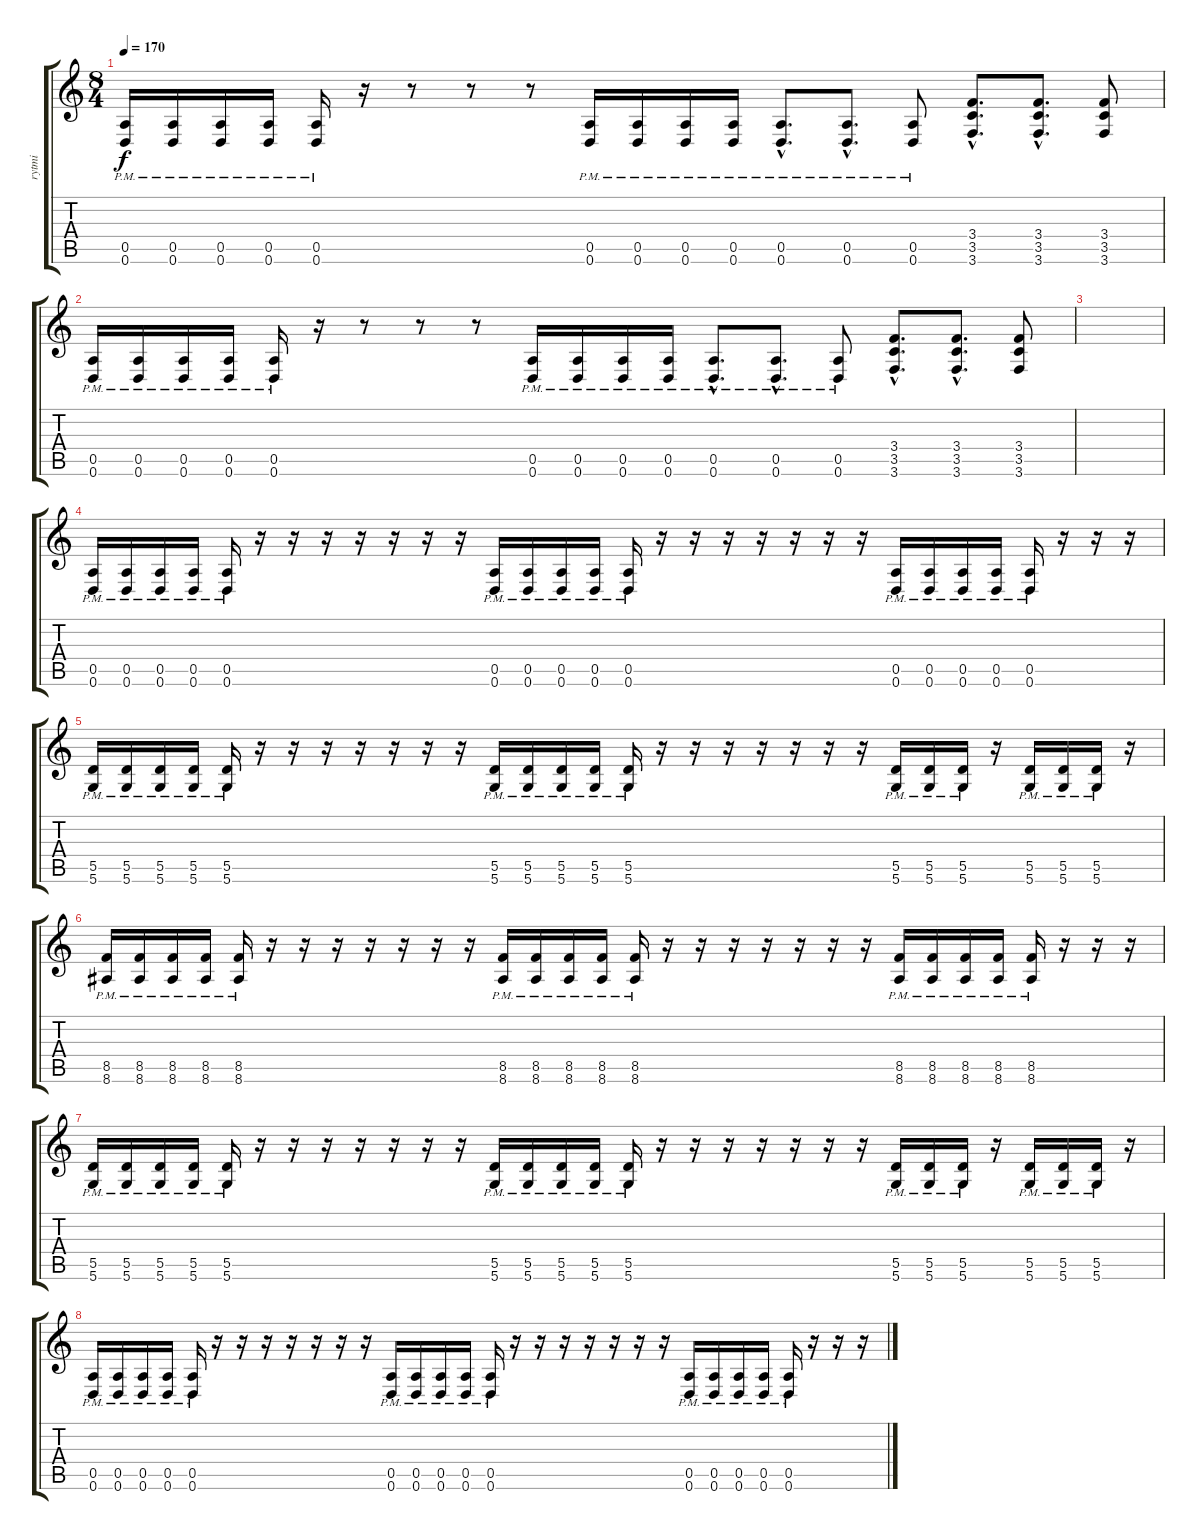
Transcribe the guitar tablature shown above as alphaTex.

\track ("rytmi" "rytmi") {instrument distortionguitar}
\staff {score tabs}
\tuning (E4 B3 G3 D3 A2 D2) {hide}
\ts (8 4)
\tempo 170
\clef g2
\ks c
(0.5{pm} 0.6{pm}).16{dy f} (0.5{pm} 0.6{pm}).16 (0.5{pm} 0.6{pm}).16 (0.5{pm} 0.6{pm}).16 (0.5{pm} 0.6{pm}).16 r.16 r.8 r.8 r.8 (0.5{pm} 0.6{pm}).16 (0.5{pm} 0.6{pm}).16 (0.5{pm} 0.6{pm}).16 (0.5{pm} 0.6{pm}).16 (0.5{hac pm} 0.6{pm}).8{d} (0.5{hac pm} 0.6{hac pm}).8{d} (0.5{pm} 0.6{pm}).8 (3.4{hac} 3.5{hac} 3.6{hac}).8{d} (3.4{hac} 3.5{hac} 3.6{hac}).8{d} (3.4 3.5 3.6).8 |
(0.5{pm} 0.6{pm}).16 (0.5{pm} 0.6{pm}).16 (0.5{pm} 0.6{pm}).16 (0.5{pm} 0.6{pm}).16 (0.5{pm} 0.6{pm}).16 r.16 r.8 r.8 r.8 (0.5{pm} 0.6{pm}).16 (0.5{pm} 0.6{pm}).16 (0.5{pm} 0.6{pm}).16 (0.5{pm} 0.6{pm}).16 (0.5{hac pm} 0.6{pm}).8{d} (0.5{hac pm} 0.6{hac pm}).8{d} (0.5{pm} 0.6{pm}).8 (3.4{hac} 3.5{hac} 3.6{hac}).8{d} (3.4{hac} 3.5{hac} 3.6{hac}).8{d} (3.4 3.5 3.6).8 |
|
(0.5{pm} 0.6{pm}).16 (0.5{pm} 0.6{pm}).16 (0.5{pm} 0.6{pm}).16 (0.5{pm} 0.6{pm}).16 (0.5{pm} 0.6{pm}).16 r.16 r.16 r.16 r.16 r.16 r.16 r.16 (0.5{pm} 0.6{pm}).16 (0.5{pm} 0.6{pm}).16 (0.5{pm} 0.6{pm}).16 (0.5{pm} 0.6{pm}).16 (0.5{pm} 0.6{pm}).16 r.16 r.16 r.16 r.16 r.16 r.16 r.16 (0.5{pm} 0.6{pm}).16 (0.5{pm} 0.6{pm}).16 (0.5{pm} 0.6{pm}).16 (0.5{pm} 0.6{pm}).16 (0.5{pm} 0.6{pm}).16 r.16 r.16 r.16 |
(5.5{pm} 5.6{pm}).16 (5.5{pm} 5.6{pm}).16 (5.5{pm} 5.6{pm}).16 (5.5{pm} 5.6{pm}).16 (5.5{pm} 5.6{pm}).16 r.16 r.16 r.16 r.16 r.16 r.16 r.16 (5.5{pm} 5.6{pm}).16 (5.5{pm} 5.6{pm}).16 (5.5{pm} 5.6{pm}).16 (5.5{pm} 5.6{pm}).16 (5.5{pm} 5.6{pm}).16 r.16 r.16 r.16 r.16 r.16 r.16 r.16 (5.5{pm} 5.6{pm}).16 (5.5{pm} 5.6{pm}).16 (5.5{pm} 5.6{pm}).16 r.16 (5.5{pm} 5.6{pm}).16 (5.5{pm} 5.6{pm}).16 (5.5{pm} 5.6{pm}).16 r.16 |
(8.5{pm} 8.6{pm}).16 (8.5{pm} 8.6{pm}).16 (8.5{pm} 8.6{pm}).16 (8.5{pm} 8.6{pm}).16 (8.5{pm} 8.6{pm}).16 r.16 r.16 r.16 r.16 r.16 r.16 r.16 (8.5{pm} 8.6{pm}).16 (8.5{pm} 8.6{pm}).16 (8.5{pm} 8.6{pm}).16 (8.5{pm} 8.6{pm}).16 (8.5{pm} 8.6{pm}).16 r.16 r.16 r.16 r.16 r.16 r.16 r.16 (8.5{pm} 8.6{pm}).16 (8.5{pm} 8.6{pm}).16 (8.5{pm} 8.6{pm}).16 (8.5{pm} 8.6{pm}).16 (8.5{pm} 8.6{pm}).16 r.16 r.16 r.16 |
(5.5{pm} 5.6{pm}).16 (5.5{pm} 5.6{pm}).16 (5.5{pm} 5.6{pm}).16 (5.5{pm} 5.6{pm}).16 (5.5{pm} 5.6{pm}).16 r.16 r.16 r.16 r.16 r.16 r.16 r.16 (5.5{pm} 5.6{pm}).16 (5.5{pm} 5.6{pm}).16 (5.5{pm} 5.6{pm}).16 (5.5{pm} 5.6{pm}).16 (5.5{pm} 5.6{pm}).16 r.16 r.16 r.16 r.16 r.16 r.16 r.16 (5.5{pm} 5.6{pm}).16 (5.5{pm} 5.6{pm}).16 (5.5{pm} 5.6{pm}).16 r.16 (5.5{pm} 5.6{pm}).16 (5.5{pm} 5.6{pm}).16 (5.5{pm} 5.6{pm}).16 r.16 |
(0.5{pm} 0.6{pm}).16 (0.5{pm} 0.6{pm}).16 (0.5{pm} 0.6{pm}).16 (0.5{pm} 0.6{pm}).16 (0.5{pm} 0.6{pm}).16 r.16 r.16 r.16 r.16 r.16 r.16 r.16 (0.5{pm} 0.6{pm}).16 (0.5{pm} 0.6{pm}).16 (0.5{pm} 0.6{pm}).16 (0.5{pm} 0.6{pm}).16 (0.5{pm} 0.6{pm}).16 r.16 r.16 r.16 r.16 r.16 r.16 r.16 (0.5{pm} 0.6{pm}).16 (0.5{pm} 0.6{pm}).16 (0.5{pm} 0.6{pm}).16 (0.5{pm} 0.6{pm}).16 (0.5{pm} 0.6{pm}).16 r.16 r.16 r.16
